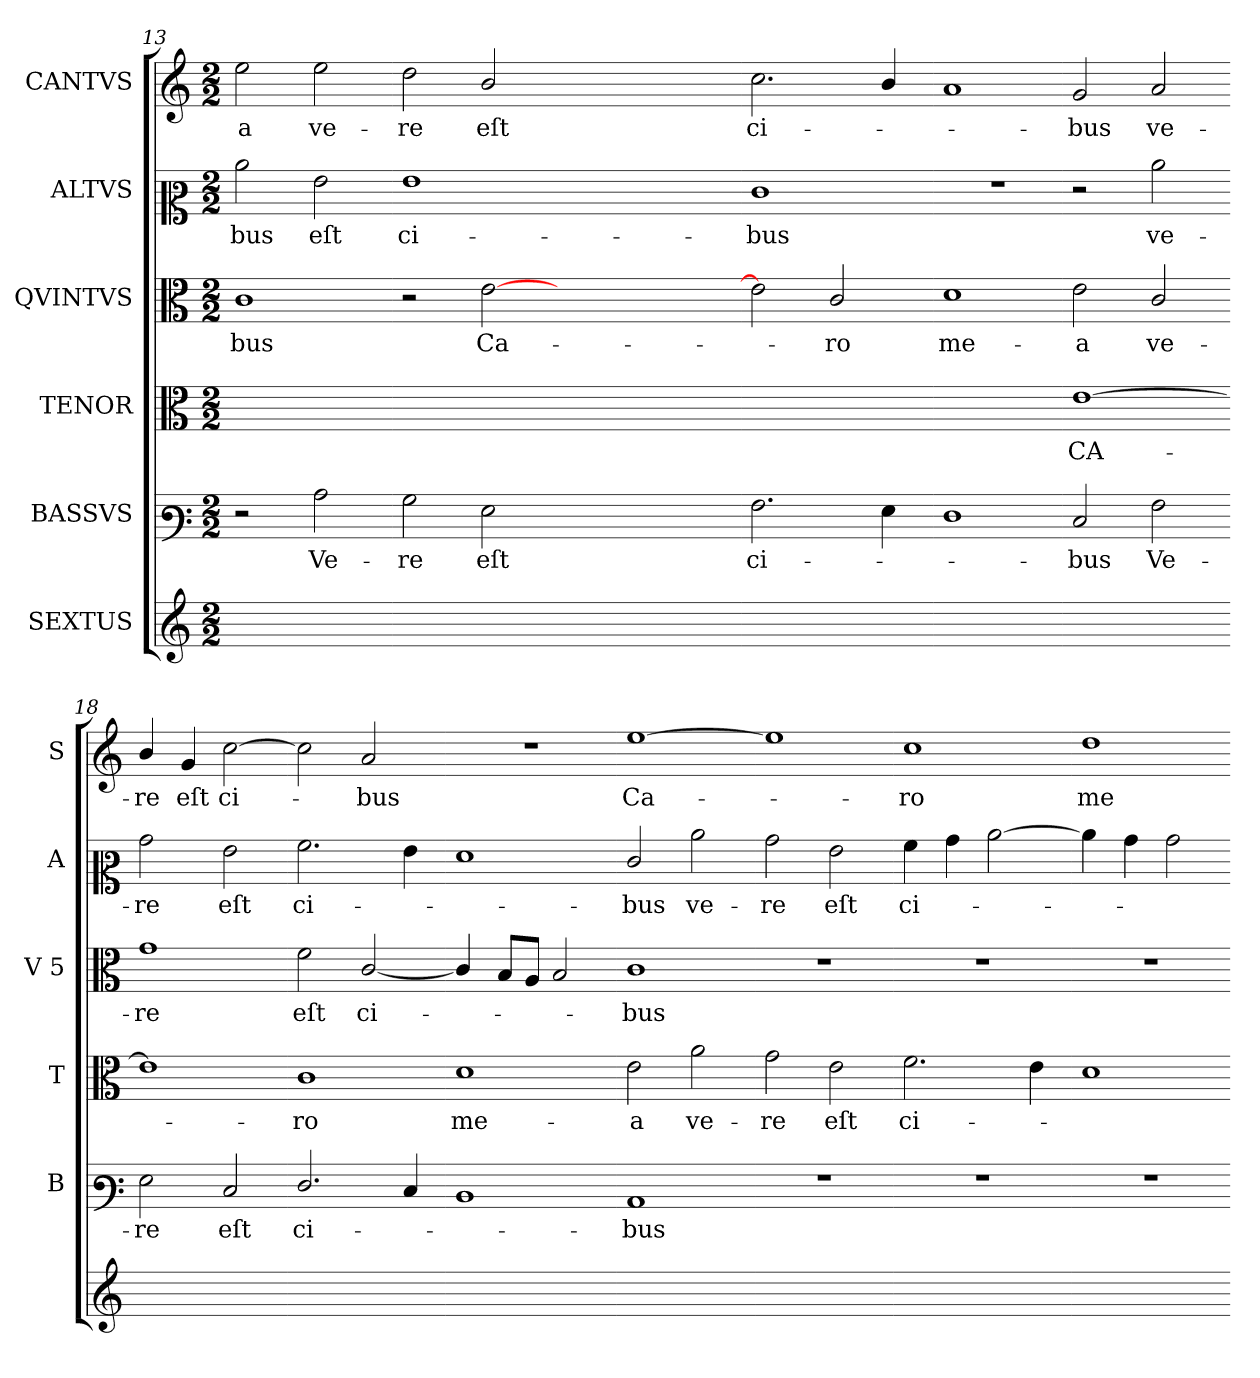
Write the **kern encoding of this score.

**kern	**kern	**text	**kern	**text	**kern	**text	**kern	**text	**kern	**text
*part6	*part5	*part5	*part4	*part4	*part3	*part3	*part2	*part2	*part1	*part1
*staff6	*staff5	*staff5	*staff4	*staff4	*staff3	*staff3	*staff2	*staff2	*staff1	*staff1
*I"SEXTUS	*I"BASSVS	*	*I"TENOR	*	*I"QVINTVS	*	*I"ALTVS	*	*I"CANTVS	*
*	*I'B	*	*I'T	*	*I'V 5	*	*I'A	*	*I'S	*
*clefG2	*clefF3	*	*clefC3	*	*clefC3	*	*clefC2	*	*clefG2	*
*k[]	*k[]	*	*k[]	*	*k[]	*	*k[]	*	*k[]	*
*C:	*C:	*	*C:	*	*C:	*	*C:	*	*C:	*
*M2/2	*M2/2	*	*M2/2	*	*M2/2	*	*M2/2	*	*M2/2	*
=13	=13	=13	=13	=13	=13	=13	=13	=13	=13	=13
1ryy	2r	.	1ryy	.	1c	-bus	2cc\	bus	2ee\	-a
.	2c\	Ve-	.	.	.	.	2g\	eſt	2ee\	ve-
=14-	=14-	=14-	=14-	=14-	=14-	=14-	=14-	=14-	=14-	=14-
1ryy	2B\	-re	0.ryy	.	2r	.	1g	ci-	2dd\	-re
.	2G\	eſt	.	.	[2e\	Ca-	.	.	2b/	eſt
0ryy	0ryy	.	.	.	0ryy	.	0ryy	.	0ryy	.
=15-	=15-	=15-	=15-	=15-	=15-	=15-	=15-	=15-	=15-	=15-
1ryy	2.A\	ci-	1ryy	.	2e\]	.	1e	-bus	2.cc\	ci-
.	.	.	.	.	2c/	-ro	.	.	.	.
.	4G\	.	.	.	.	.	.	.	4b/	.
=16-	=16-	=16-	=16-	=16-	=16-	=16-	=16-	=16-	=16-	=16-
1ryy	1F	.	1ryy	.	1d	me-	1r	.	1a	.
=17-	=17-	=17-	=17-	=17-	=17-	=17-	=17-	=17-	=17-	=17-
1ryy	2E/	-bus	[1e	CA-	2e\	-a	2r	.	2g/	-bus
!	!	!LO:LY:i	!	!	!	!	!	!	!	!
.	2A\	Ve-	.	.	2c/	ve-	2cc\	ve-	2a/	ve-
=18-	=18-	=18-	=18-	=18-	=18-	=18-	=18-	=18-	=18-	=18-
!	!	!LO:LY:i	!	!	!	!	!	!	!	!
1ryy	2G\	-re	1e]	.	1g	-re	2b\	-re	4b/	-re
.	.	.	.	.	.	.	.	.	4g/	eſt
!	!	!LO:LY:i	!	!	!	!	!	!	!	!
.	2E/	eſt	.	.	.	.	2g\	eſt	[2cc\	ci-
=19-	=19-	=19-	=19-	=19-	=19-	=19-	=19-	=19-	=19-	=19-
!	!	!LO:LY:i	!	!	!	!	!	!	!	!
1ryy	2.F/	ci-	1c	-ro	2f\	eſt	2.a\	ci-	2cc\]	.
.	.	.	.	.	[2c/	ci-	.	.	2a/	-bus
.	4E/	.	.	.	.	.	4g\	.	.	.
=20-	=20-	=20-	=20-	=20-	=20-	=20-	=20-	=20-	=20-	=20-
1ryy	1D	.	1d	me-	4c/]	.	1f	.	1r	.
.	.	.	.	.	8B/L	.	.	.	.	.
.	.	.	.	.	8A/J	.	.	.	.	.
.	.	.	.	.	2B/	.	.	.	.	.
=21-	=21-	=21-	=21-	=21-	=21-	=21-	=21-	=21-	=21-	=21-
!	!	!LO:LY:i	!	!	!	!	!	!	!	!
1ryy	1C	-bus	2e\	-a	1c	-bus	2e/	-bus	[1ee	Ca-
!	!	!	!	!	!	!	!	!LO:LY:i	!	!
.	.	.	2a\	ve-	.	.	2cc\	ve-	.	.
=22-	=22-	=22-	=22-	=22-	=22-	=22-	=22-	=22-	=22-	=22-
!	!	!	!	!	!	!	!	!LO:LY:i	!	!
1ryy	1r	.	2g\	-re	1r	.	2b\	-re	1ee]	.
!	!	!	!	!	!	!	!	!LO:LY:i	!	!
.	.	.	2e\	eſt	.	.	2g\	eſt	.	.
=23-	=23-	=23-	=23-	=23-	=23-	=23-	=23-	=23-	=23-	=23-
!	!	!	!	!	!	!	!	!LO:LY:i	!	!
1ryy	1r	.	2.f\	ci-	1r	.	4a\	ci-	1cc	-ro
.	.	.	.	.	.	.	4b\	.	.	.
.	.	.	.	.	.	.	[2cc\	.	.	.
.	.	.	4e\	.	.	.	.	.	.	.
=24-	=24-	=24-	=24-	=24-	=24-	=24-	=24-	=24-	=24-	=24-
1ryy	1r	.	1d	.	1r	.	4cc\]	.	1dd	me-
.	.	.	.	.	.	.	4b\	.	.	.
.	.	.	.	.	.	.	2b\	.	.	.
=-	=-	=-	=-	=-	=-	=-	=-	=-	=-	=-
*-	*-	*-	*-	*-	*-	*-	*-	*-	*-	*-
